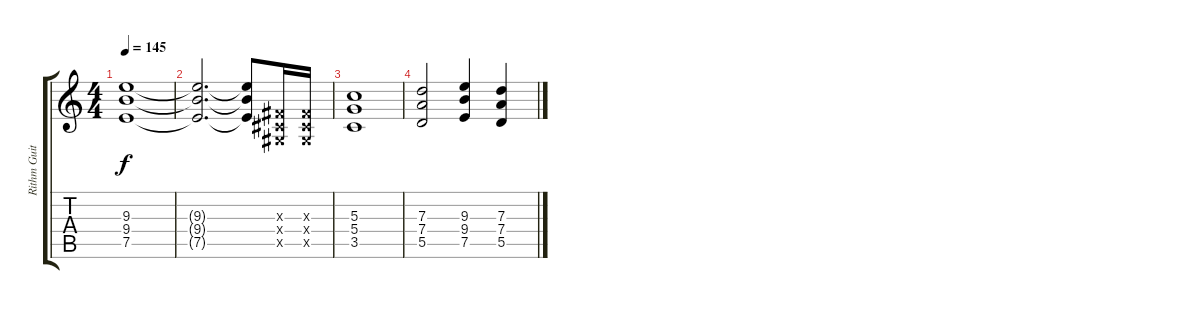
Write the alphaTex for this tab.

\track ("Rithm Guitar 1" "Rithm Guit") {instrument distortionguitar}
\staff {score tabs}
\tuning (E4 B3 G3 D3 A2 E2) {hide}
\ts (4 4)
\tempo 145
\clef g2
\ks c
(9.3 9.4 7.5).1{dy f} |
(9.3{t} 9.4{t} 7.5{t}).2{d} (9.3{t} 9.4{t} 7.5{t}).8 (-1.3{x} -1.4{x} -1.5{x}).16 (-1.3{x} -1.4{x} -1.5{x}).16 |
(5.3 5.4 3.5).1 |
(7.3 7.4 5.5).2 (9.3 9.4 7.5).4 (7.3 7.4 5.5).4
